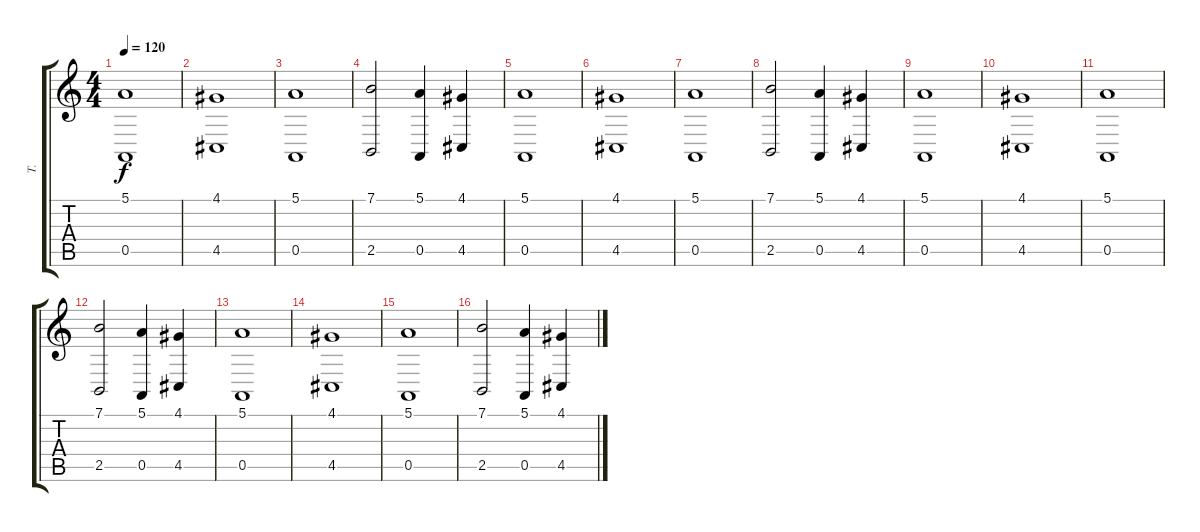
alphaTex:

\track ("T." "T.") {instrument choiraahs}
\staff {score tabs}
\tuning (E4 B3 G3 D3 A2 D2) {hide}
\ts (4 4)
\tempo 120
\clef g2
\ks c
(5.1 0.5).1{dy f} |
(4.1 4.5).1 |
(5.1 0.5).1 |
(7.1 2.5).2 (5.1 0.5).4 (4.1 4.5).4 |
(5.1 0.5).1 |
(4.1 4.5).1 |
(5.1 0.5).1 |
(7.1 2.5).2 (5.1 0.5).4 (4.1 4.5).4 |
(5.1 0.5).1{volume 9} |
(4.1 4.5).1 |
(5.1 0.5).1 |
(7.1 2.5).2 (5.1 0.5).4 (4.1 4.5).4 |
(5.1 0.5).1 |
(4.1 4.5).1 |
(5.1 0.5).1 |
(7.1 2.5).2 (5.1 0.5).4 (4.1 4.5).4
